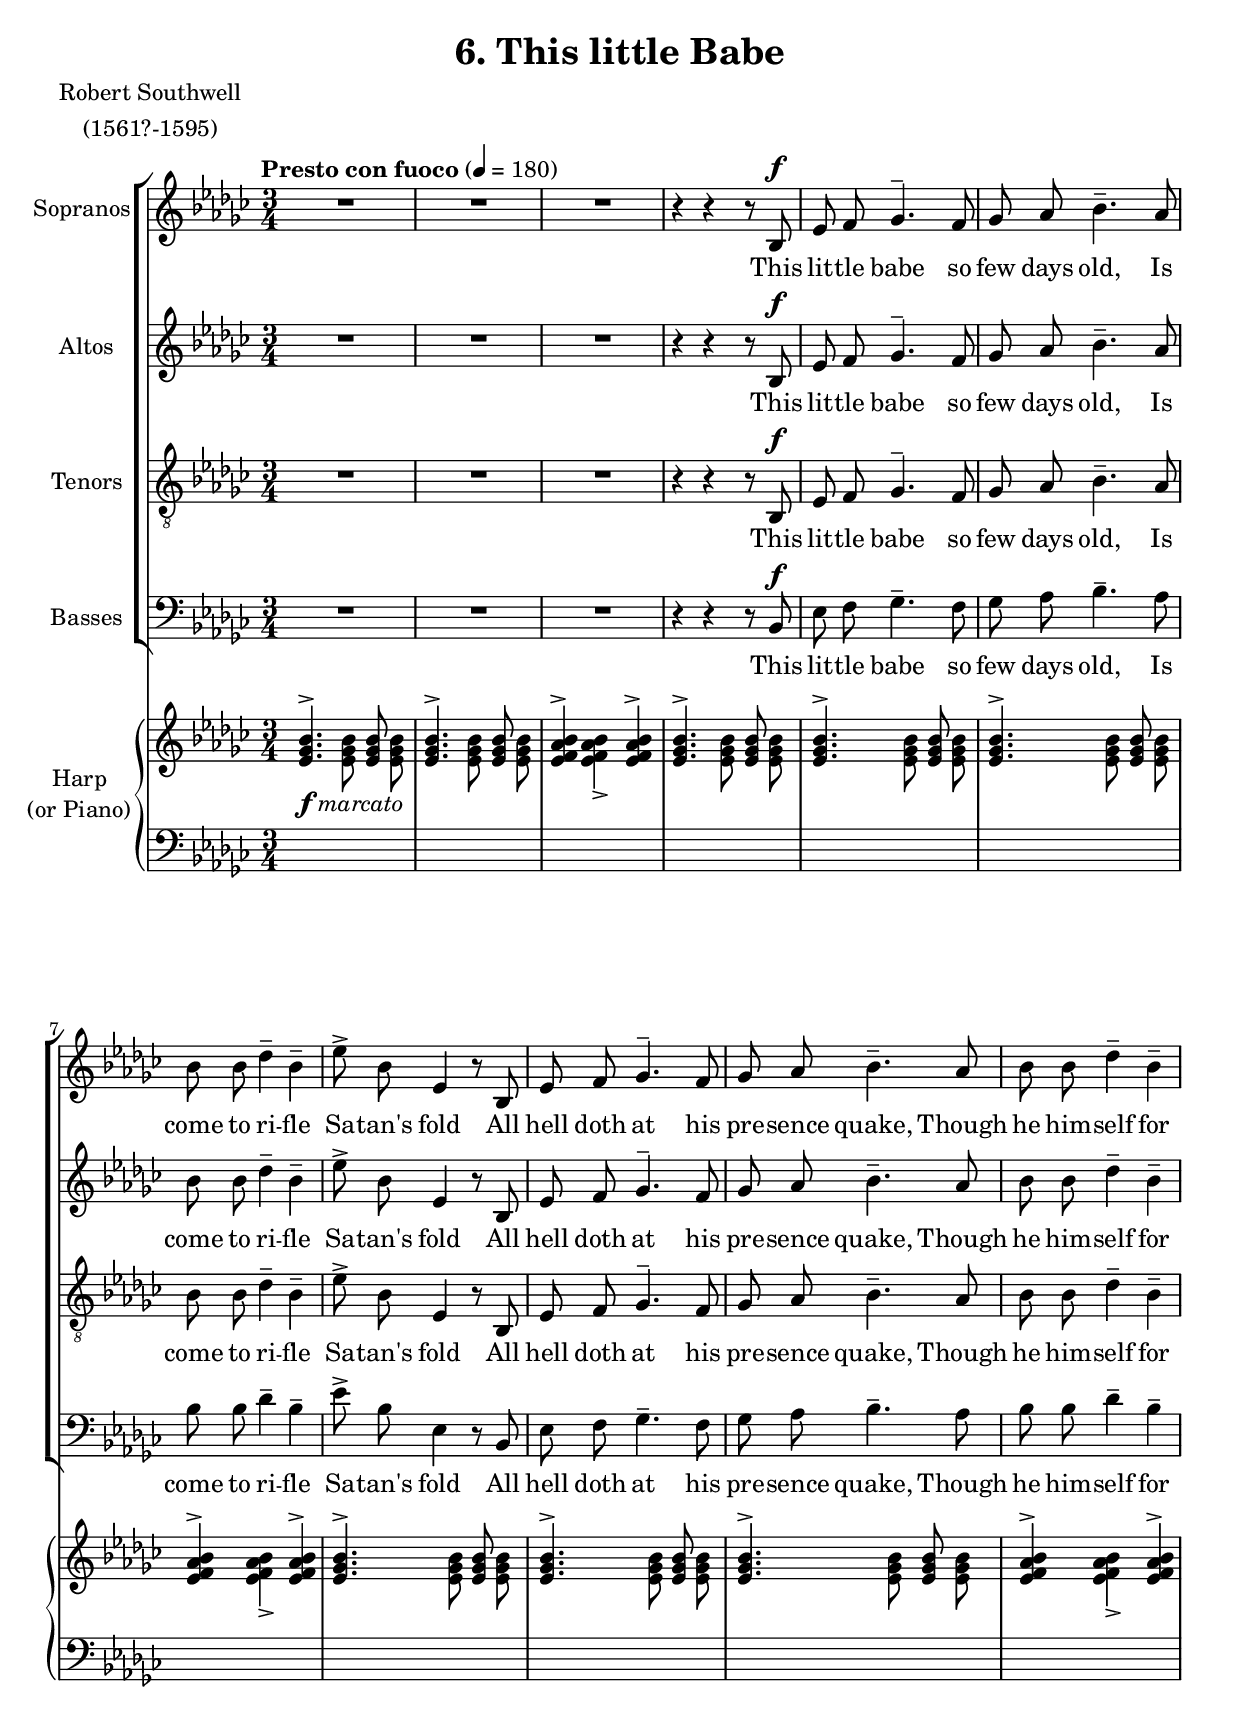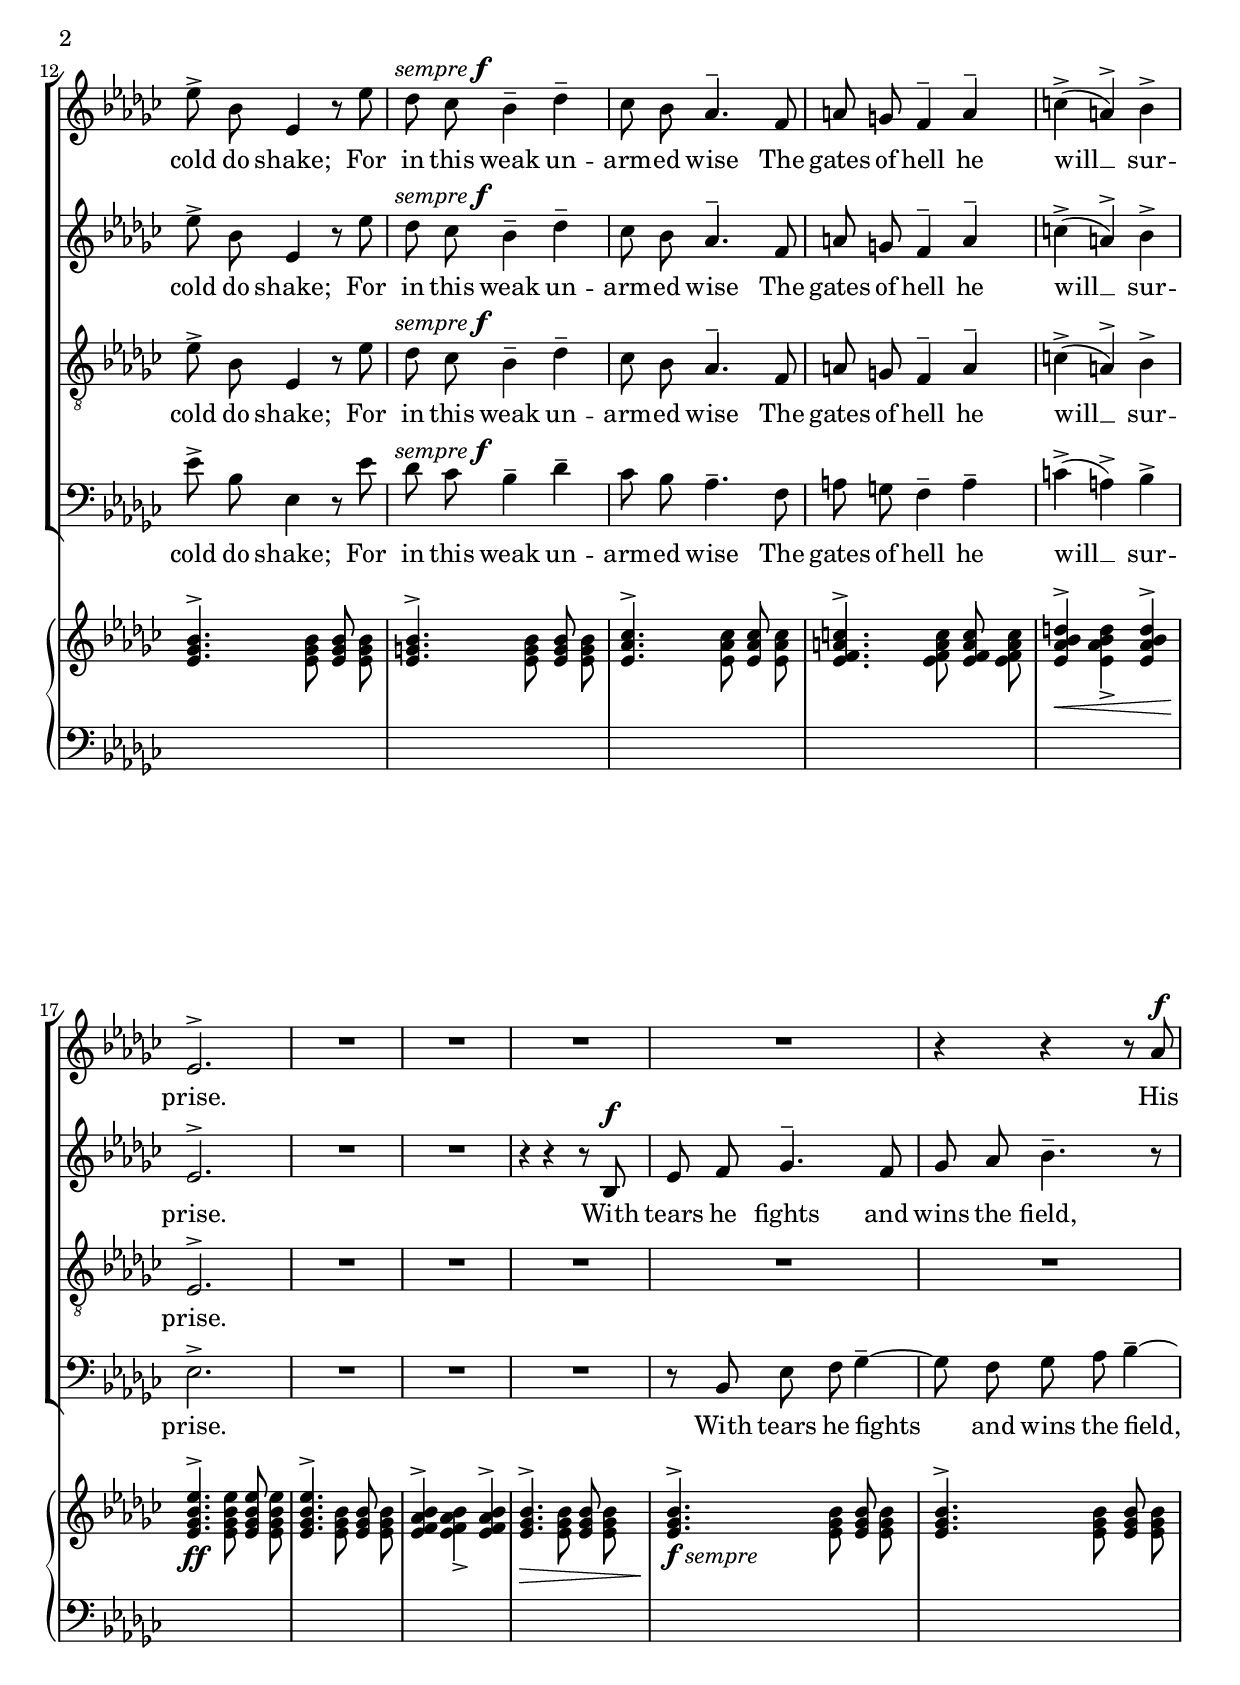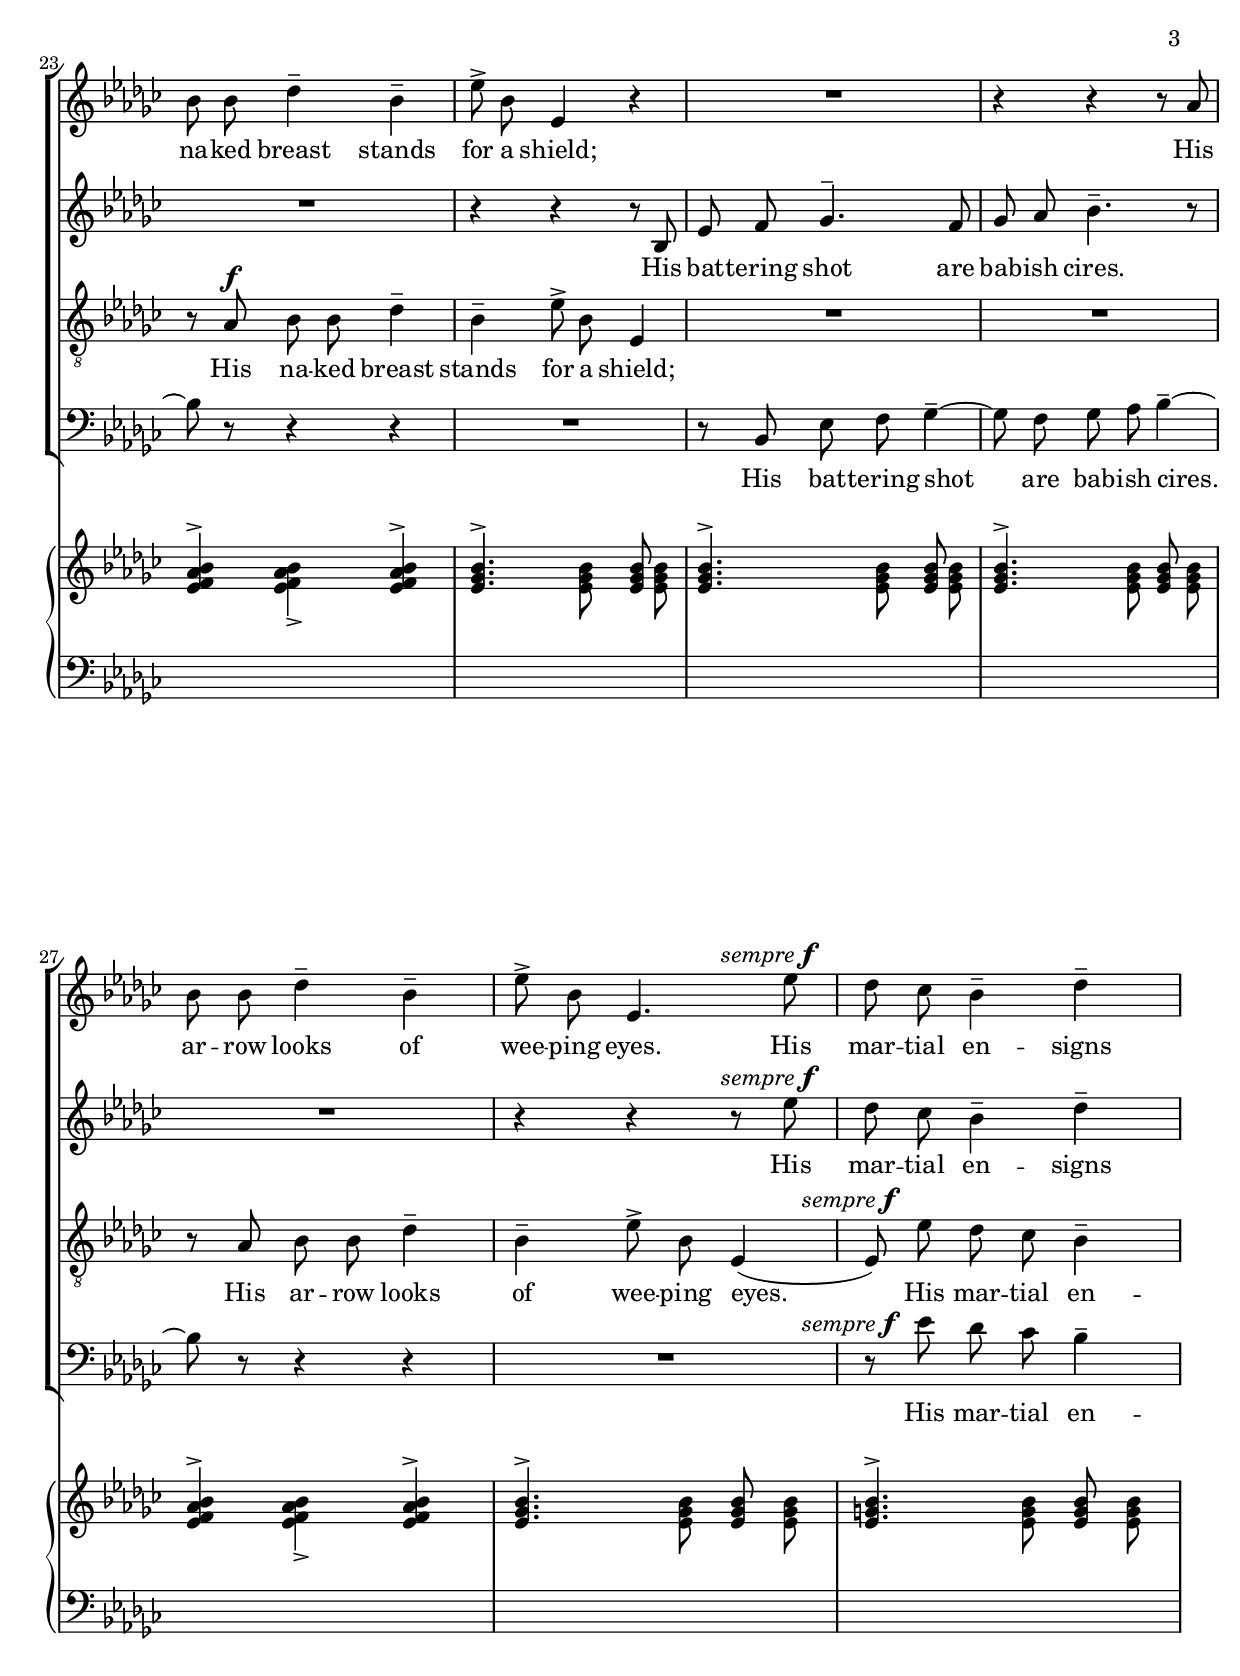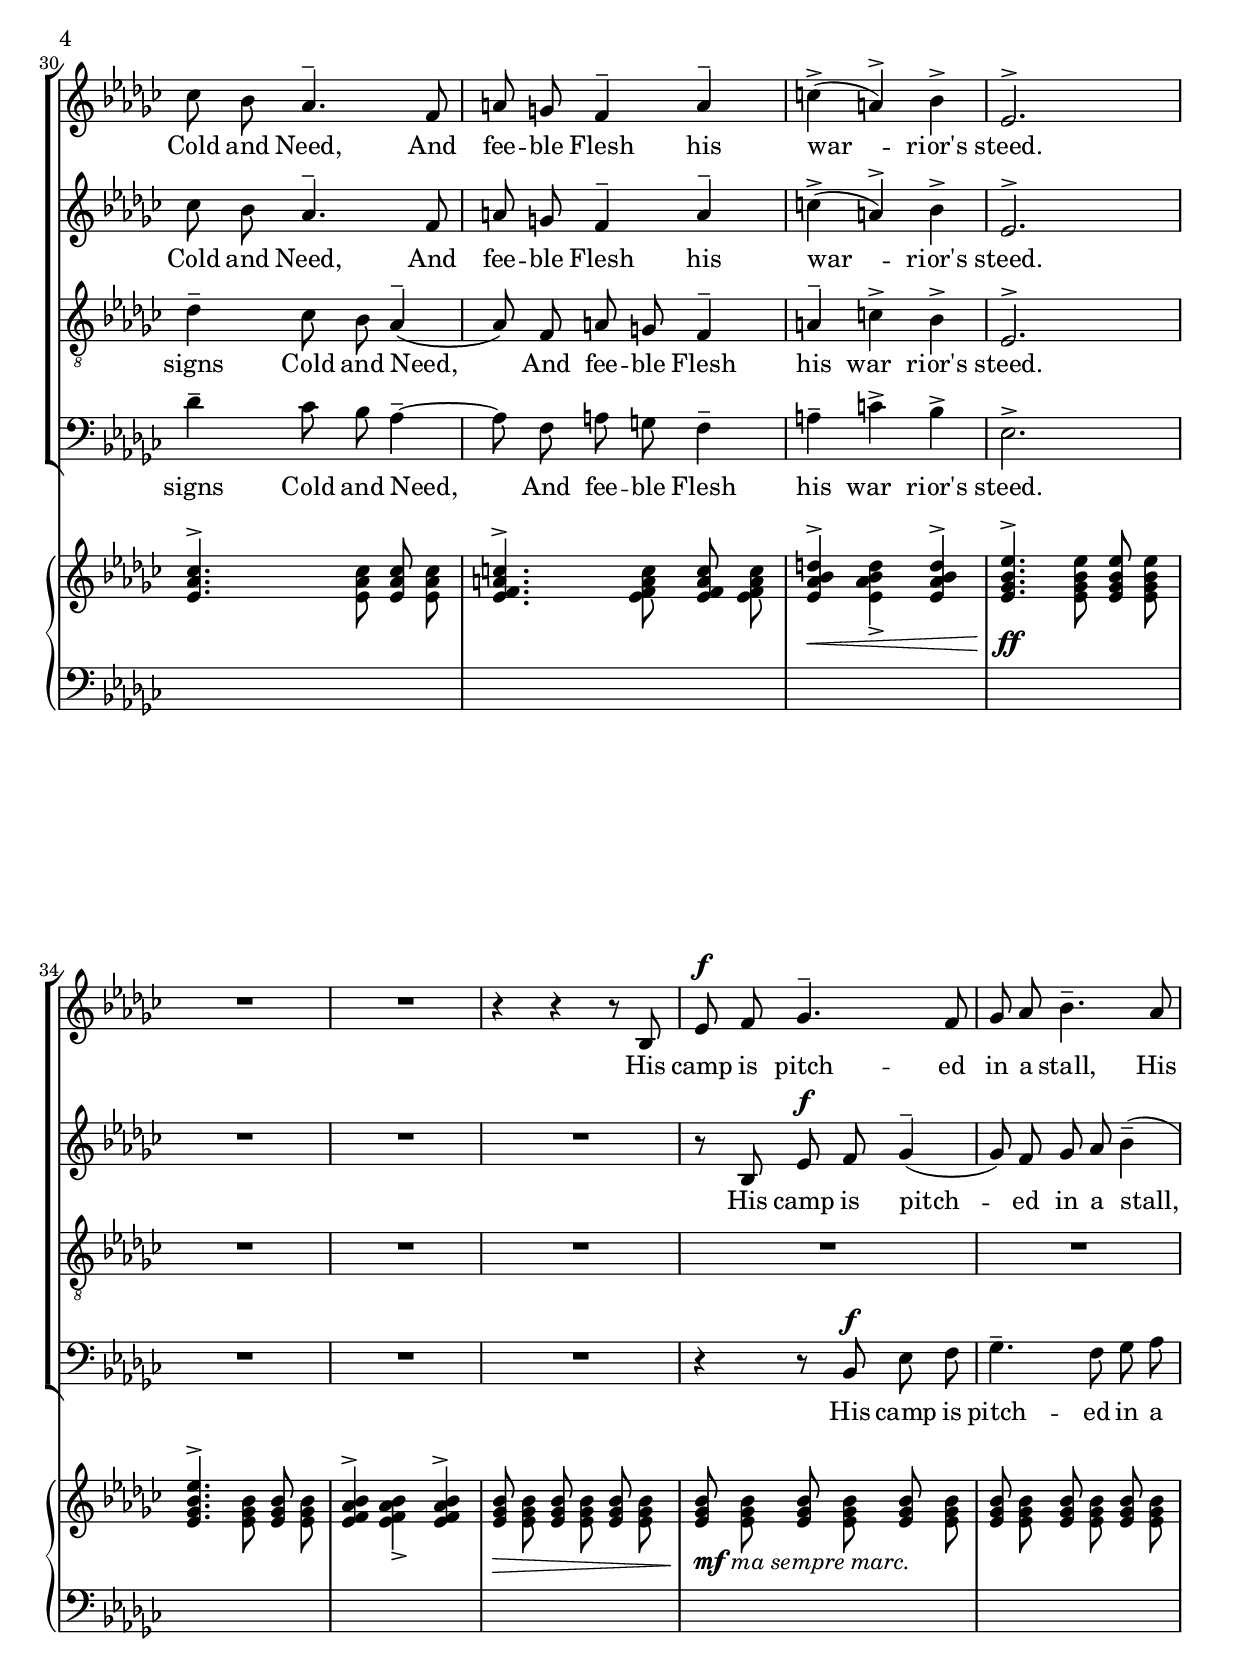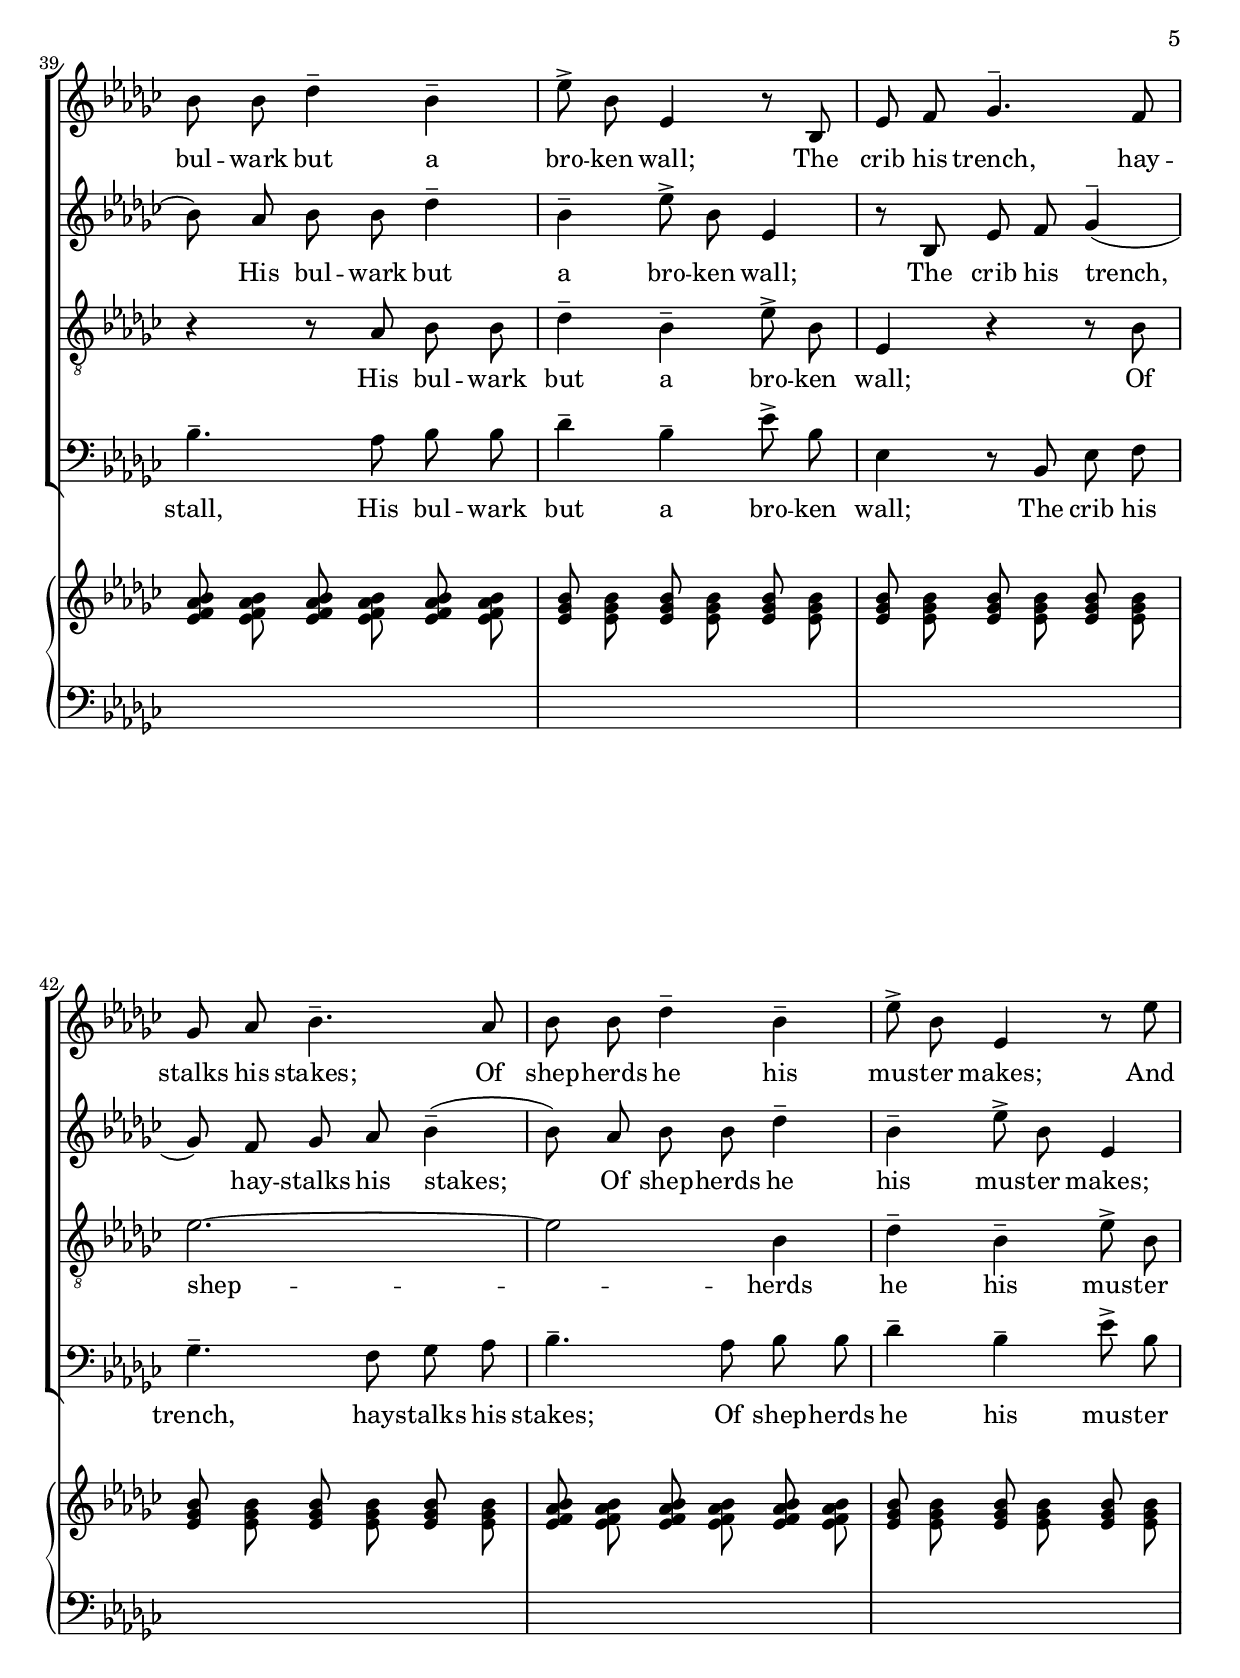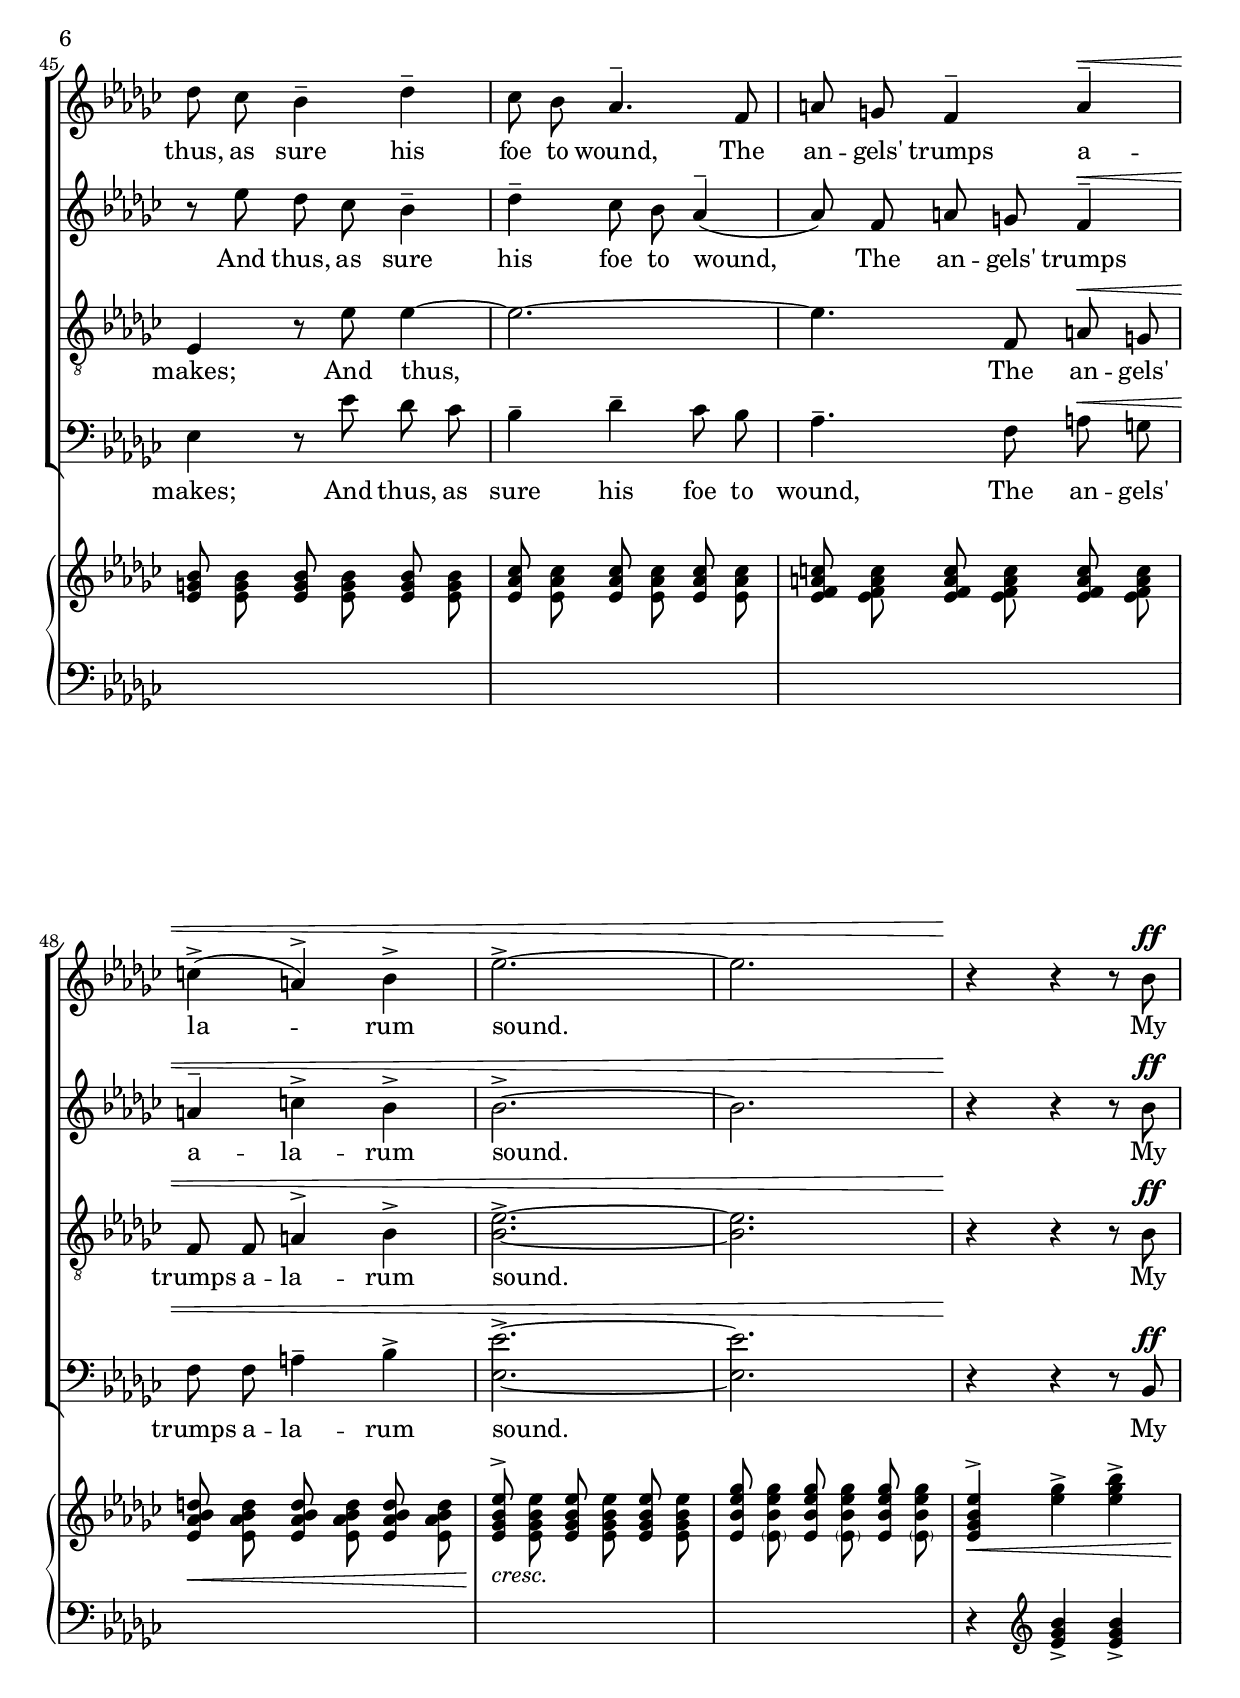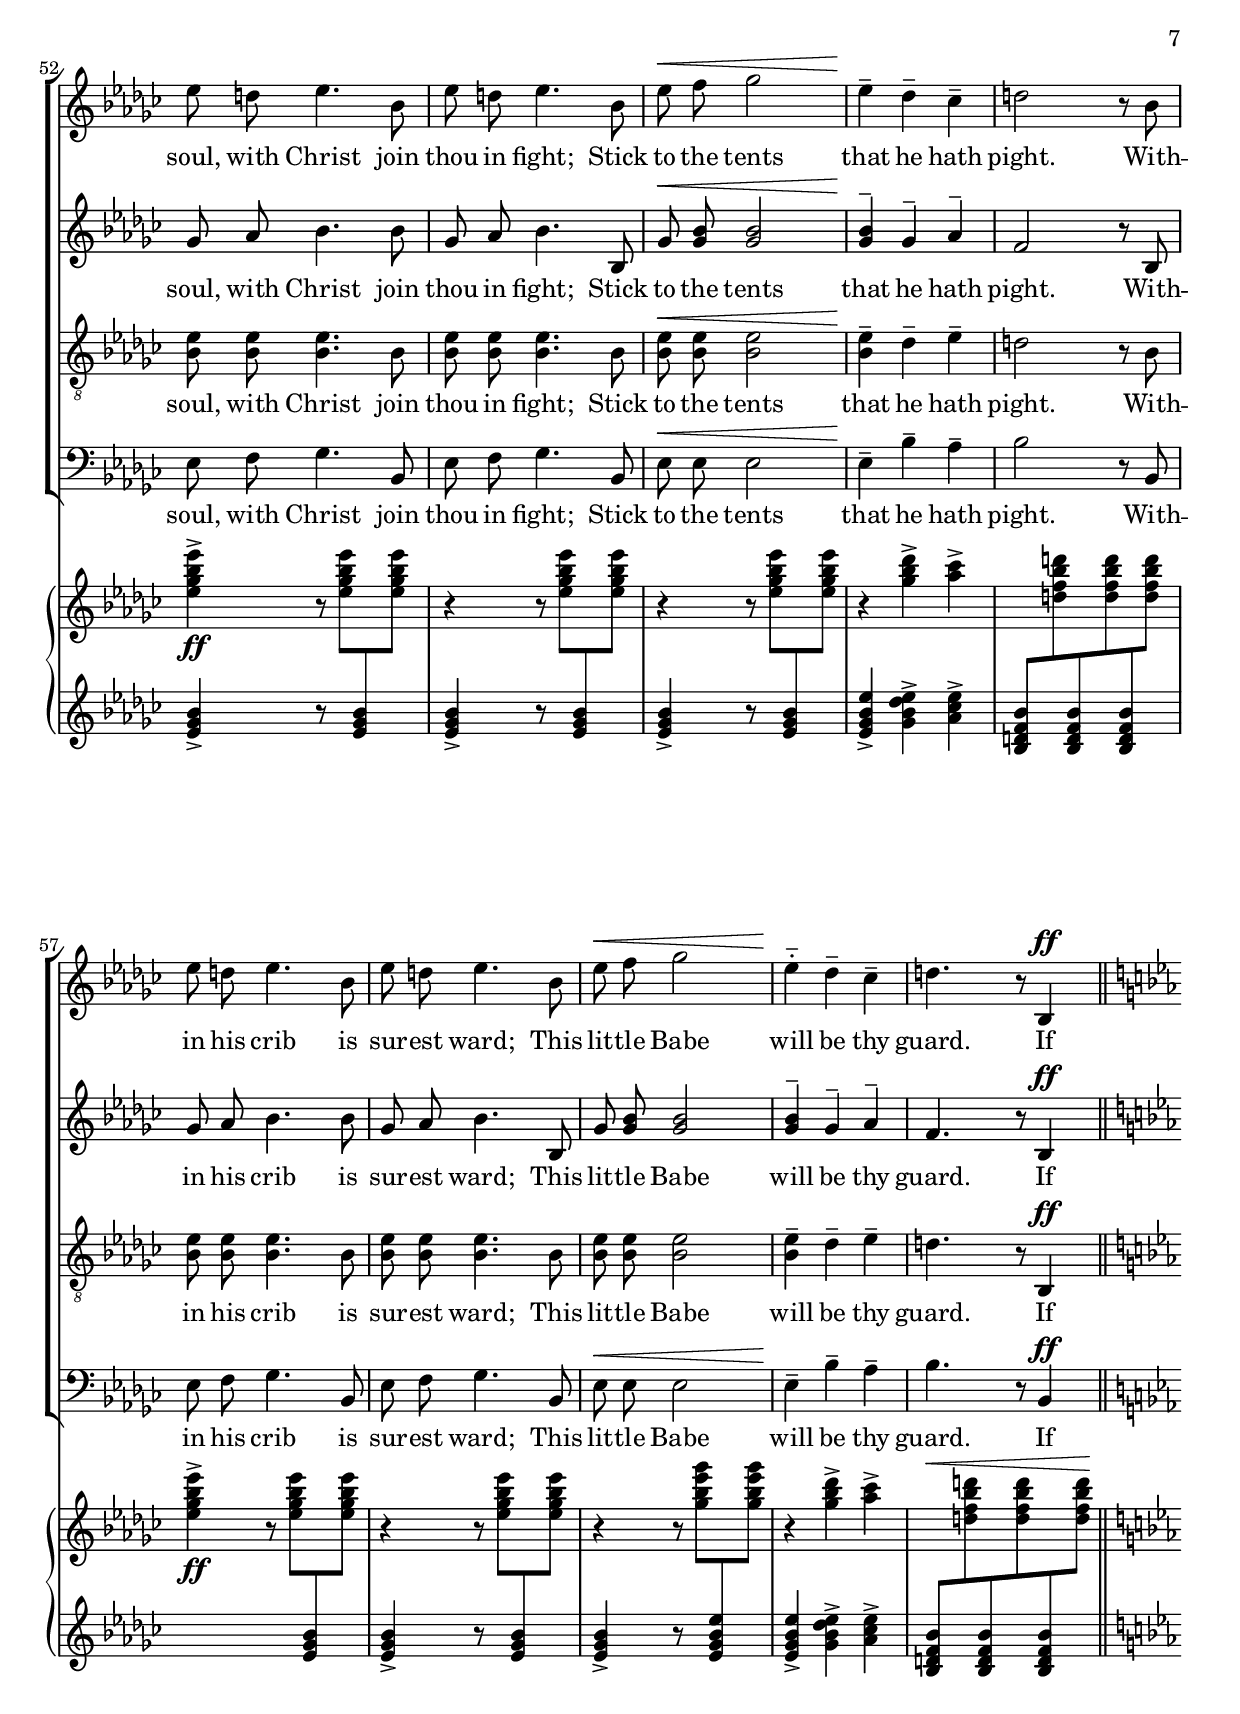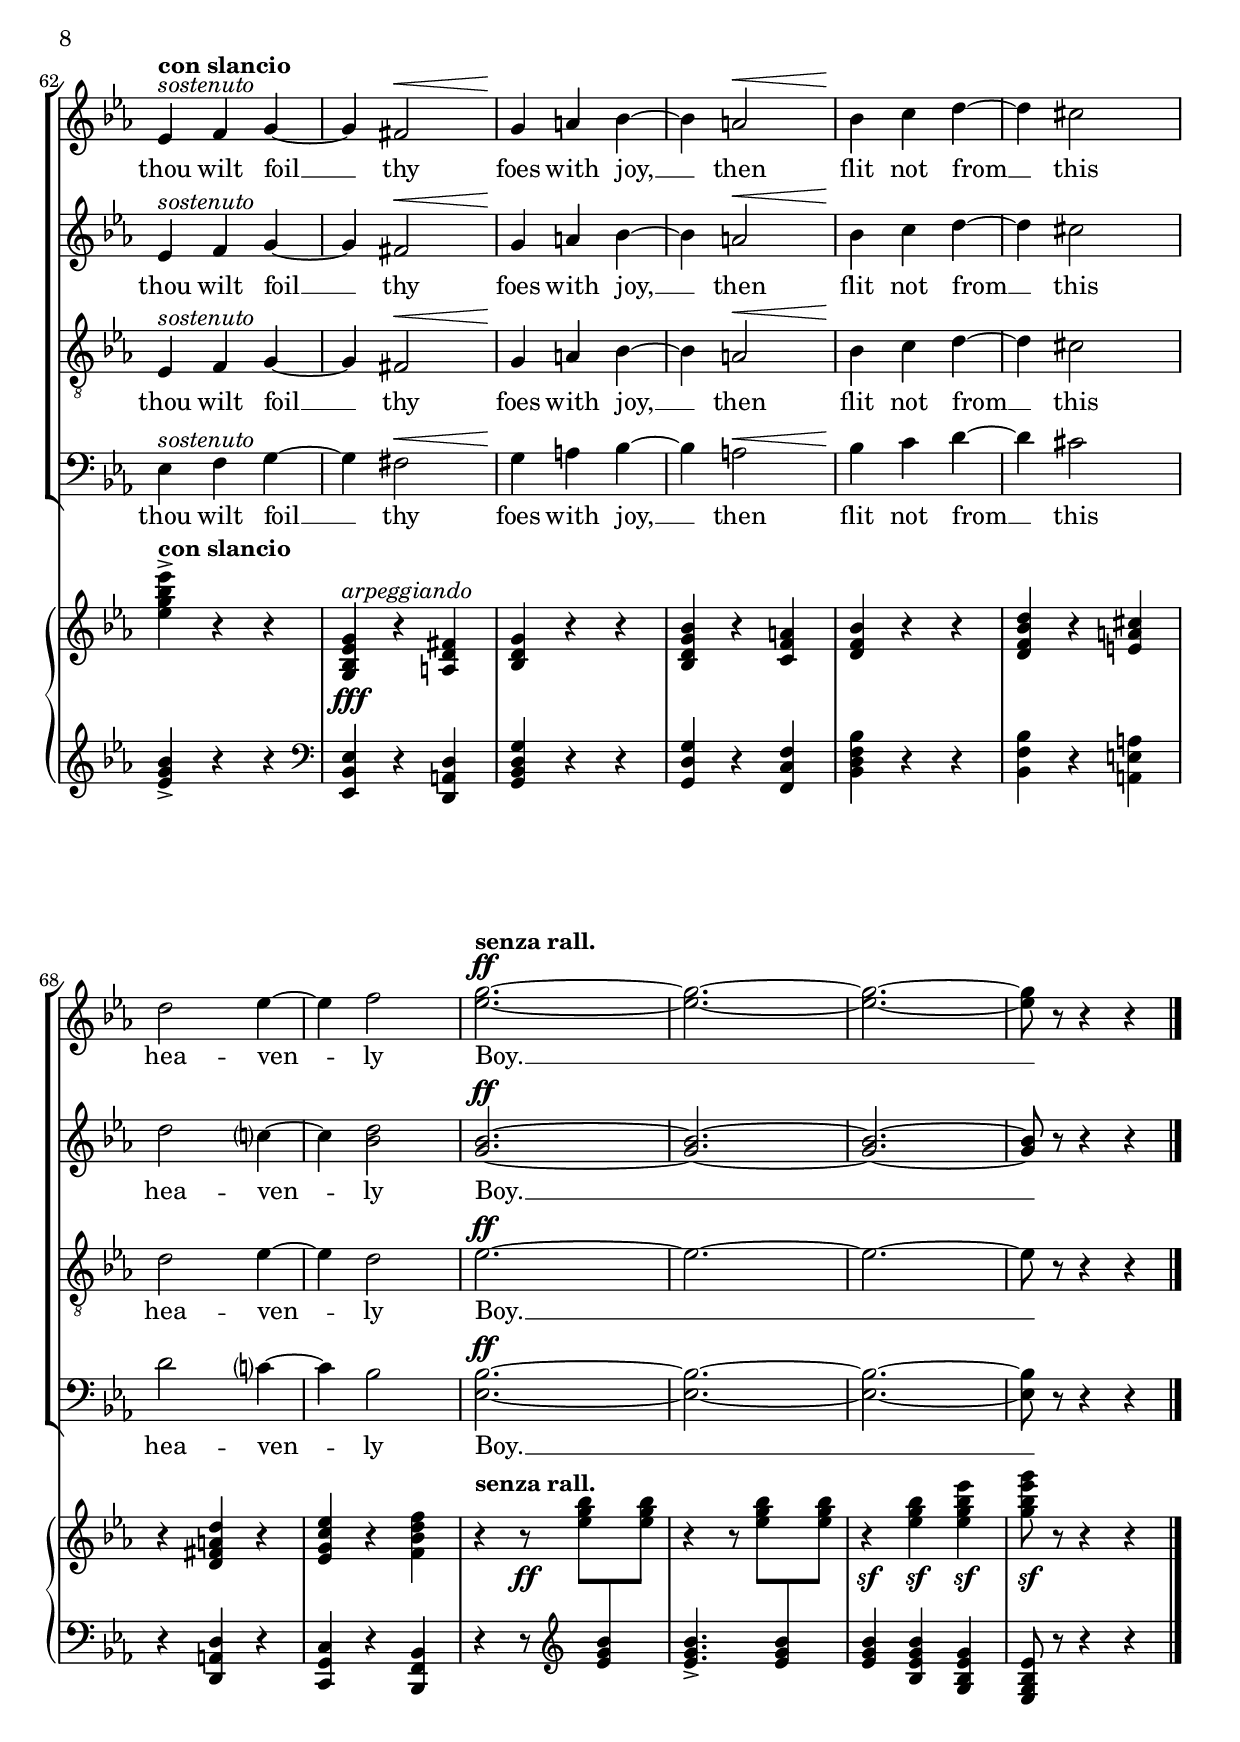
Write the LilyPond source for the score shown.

\version "2.18.2"

#(set-default-paper-size "a4")
%#(set-global-staff-size 12)

global = {
  \key ees \minor
  \autoBeamOff
  \time 3/4
  \tempo "Presto con fuoco" 4 = 180
}

breaks = {
  s1*3/4*5\break
  s1*3/4*4\pageBreak
  s1*3/4*4\break
  s1*3/4*5\pageBreak
  s1*3/4*4\break
  s1*3/4*4\pageBreak
  s1*3/4*4\break
  s1*3/4*5\pageBreak
  s1*3/4*4\break
  s1*3/4*4\pageBreak
  s1*3/4*4\break
  s1*3/4*5\pageBreak
  s1*3/4*4\break
  s1*3/4*5\pageBreak
  s1*3/4*5\break
}

sempp = \markup { \halign #-0.7 \italic "sempre" \dynamic "pp" }
semp = \markup { \halign #-0.7 \italic "sempre" \dynamic "p" }
semmp = \markup { \halign #-0.7 \italic "sempre" \dynamic "mp" }
semmf = \markup { \halign #-0.7 \italic "sempre" \dynamic "mf" }
semf = \markup { \halign #-0.7 \italic "sempre" \dynamic "f" }
fsem = \markup { \halign #-0.7 \dynamic "f" \italic "sempre" }
semff = \markup { \halign #-0.7 \italic "sempre" \dynamic "ff" }
semfff = \markup { \halign #-0.7 \italic "sempre" \dynamic "fff" }


pianoUp = \relative c' {
  % 1-9
  <ees ges bes>4.^>_\markup{ \dynamic {f} \italic {marcato} }\stemDown <ees ges bes>8\stemUp <ees ges bes>8\stemDown <ees ges bes>8\stemUp
  <ees ges bes>4.^>\stemDown <ees ges bes>8\stemUp <ees ges bes>8\stemDown <ees ges bes>8\stemUp
  <ees f aes bes>4^>\stemDown <ees f aes bes>_>\stemUp <ees f aes bes>4^>
  <ees ges bes>4.^>\stemDown <ees ges bes>8\stemUp <ees ges bes>8\stemDown <ees ges bes>8\stemUp

  <ees ges bes>4.^>\stemDown <ees ges bes>8\stemUp <ees ges bes>8\stemDown <ees ges bes>8\stemUp
  <ees ges bes>4.^>\stemDown <ees ges bes>8\stemUp <ees ges bes>8\stemDown <ees ges bes>8\stemUp
  <ees f aes bes>4^>\stemDown <ees f aes bes>_>\stemUp <ees f aes bes>4^>
  <ees ges bes>4.^>\stemDown <ees ges bes>8\stemUp <ees ges bes>8\stemDown <ees ges bes>8\stemUp

  % 10 - 19
  <ees ges bes>4.^>\stemDown <ees ges bes>8\stemUp <ees ges bes>8\stemDown <ees ges bes>8\stemUp
  <ees ges bes>4.^>\stemDown <ees ges bes>8\stemUp <ees ges bes>8\stemDown <ees ges bes>8\stemUp
  <ees f aes bes>4^>\stemDown <ees f aes bes>_>\stemUp <ees f aes bes>4^>
  <ees ges bes>4.^>\stemDown <ees ges bes>8\stemUp <ees ges bes>8\stemDown <ees ges bes>8\stemUp

  <ees g bes>4.^>\stemDown <ees g bes>8\stemUp <ees g bes>8\stemDown <ees g bes>8\stemUp
  <ees aes ces>4.^>\stemDown <ees aes ces>8\stemUp <ees aes ces>8\stemDown <ees aes ces>8\stemUp
  <ees f a c>4.^>\stemDown <ees f a c>8\stemUp <ees f a c>8\stemDown <ees f a c>8\stemUp
  <ees aes bes d>4^>_\<\stemDown <ees aes bes d>_>\stemUp <ees aes bes d>^>

  <ees ges bes ees>4.^>_\ff\stemDown <ees ges bes ees>8\stemUp <ees ges bes ees>8\stemDown <ees ges bes ees>8\stemUp
  <ees ges bes ees>4.^>\stemDown <ees ges bes>8\stemUp <ees ges bes>8\stemDown <ees ges bes>8\stemUp
  <ees f aes bes>4^>\stemDown <ees f aes bes>_>\stemUp <ees f aes bes>4^>
  <ees ges bes>4.^>_\>\stemDown <ees ges bes>8\stemUp <ees ges bes>8\stemDown <ees ges bes>8\stemUp

  <ees ges bes>4.^>\!_\fsem\stemDown <ees ges bes>8\stemUp <ees ges bes>8\stemDown <ees ges bes>8\stemUp
  <ees ges bes>4.^>\stemDown <ees ges bes>8\stemUp <ees ges bes>8\stemDown <ees ges bes>8\stemUp
  <ees f aes bes>4^>\stemDown <ees f aes bes>_>\stemUp <ees f aes bes>4^>
  <ees ges bes>4.^>\stemDown <ees ges bes>8\stemUp <ees ges bes>8\stemDown <ees ges bes>8\stemUp

  <ees ges bes>4.^>\stemDown <ees ges bes>8\stemUp <ees ges bes>8\stemDown <ees ges bes>8\stemUp
  <ees ges bes>4.^>\stemDown <ees ges bes>8\stemUp <ees ges bes>8\stemDown <ees ges bes>8\stemUp
  <ees f aes bes>4^>\stemDown <ees f aes bes>_>\stemUp <ees f aes bes>4^>
  <ees ges bes>4.^>\stemDown <ees ges bes>8\stemUp <ees ges bes>8\stemDown <ees ges bes>8\stemUp

  <ees g bes>4.^>\stemDown <ees g bes>8\stemUp <ees g bes>8\stemDown <ees g bes>8\stemUp
  <ees aes ces>4.^>\stemDown <ees aes ces>8\stemUp <ees aes ces>8\stemDown <ees aes ces>8\stemUp
  <ees f a c>4.^>\stemDown <ees f a c>8\stemUp <ees f a c>8\stemDown <ees f a c>8\stemUp
  <ees aes bes d>4^>_\<\stemDown <ees aes bes d>_>\stemUp <ees aes bes d>^>

  <ees ges bes ees>4.^>_\ff\stemDown <ees ges bes ees>8\stemUp <ees ges bes ees>8\stemDown <ees ges bes ees>8\stemUp
  <ees ges bes ees>4.^>\stemDown <ees ges bes>8\stemUp <ees ges bes>8\stemDown <ees ges bes>8\stemUp
  <ees f aes bes>4^>\stemDown <ees f aes bes>_>\stemUp <ees f aes bes>4^>
  <ees ges bes>8_\>\stemDown <ees ges bes>\stemUp <ees ges bes>\stemDown <ees ges bes>\stemUp <ees ges bes>\stemDown <ees ges bes>\stemUp

  <ees ges bes>8\!_\markup { \dynamic "mf" \italic "ma sempre marc." }\stemDown <ees ges bes>\stemUp <ees ges bes>\stemDown <ees ges bes>\stemUp <ees ges bes>\stemDown <ees ges bes>\stemUp
  <ees ges bes>8\stemDown <ees ges bes>\stemUp <ees ges bes>\stemDown <ees ges bes>\stemUp <ees ges bes>\stemDown <ees ges bes>\stemUp
  <ees f aes bes>8\stemDown <ees f aes bes>\stemUp <ees f aes bes>\stemDown <ees f aes bes>\stemUp <ees f aes bes>\stemDown <ees f aes bes>\stemUp
  <ees ges bes>8\stemDown <ees ges bes>\stemUp <ees ges bes>\stemDown <ees ges bes>\stemUp <ees ges bes>\stemDown <ees ges bes>\stemUp

  <ees ges bes>8\stemDown <ees ges bes>\stemUp <ees ges bes>\stemDown <ees ges bes>\stemUp <ees ges bes>\stemDown <ees ges bes>\stemUp
  <ees ges bes>8\stemDown <ees ges bes>\stemUp <ees ges bes>\stemDown <ees ges bes>\stemUp <ees ges bes>\stemDown <ees ges bes>\stemUp
  <ees f aes bes>8\stemDown <ees f aes bes>\stemUp <ees f aes bes>\stemDown <ees f aes bes>\stemUp <ees f aes bes>\stemDown <ees f aes bes>\stemUp
  <ees ges bes>8\stemDown <ees ges bes>\stemUp <ees ges bes>\stemDown <ees ges bes>\stemUp <ees ges bes>\stemDown <ees ges bes>\stemUp

  <ees g bes>8\stemDown <ees g bes>\stemUp <ees g bes>\stemDown <ees g bes>\stemUp <ees g bes>\stemDown <ees g bes>\stemUp
  <ees aes ces>8\stemDown <ees aes ces>\stemUp <ees aes ces>\stemDown <ees aes ces>\stemUp <ees aes ces>\stemDown <ees aes ces>\stemUp
  <ees f a c>8\stemDown <ees f a c>\stemUp <ees f a c>\stemDown <ees f a c>\stemUp <ees f a c>\stemDown <ees f a c>\stemUp
  <ees aes bes d>8_\<\stemDown <ees aes bes d>\stemUp <ees aes bes d>\stemDown <ees aes bes d>\stemUp <ees aes bes d>\stemDown <ees aes bes d>\stemUp

  <ees ges bes ees>8^>\!_\markup {\italic "cresc."}\stemDown <ees ges bes ees>\stemUp <ees ges bes ees>\stemDown <ees ges bes ees>\stemUp <ees ges bes ees>\stemDown <ees ges bes ees>\stemUp
  <ees bes' ees ges>8\stemDown <\parenthesize ees bes' ees ges>\stemUp <ees bes' ees ges>\stemDown <\parenthesize ees bes' ees ges>\stemUp <ees bes' ees ges>\stemDown <\parenthesize ees bes' ees ges>\stemNeutral
  <ees ges bes ees>4^>_\< <ees' ges>^> <ees ges bes>^>
  <ees ges bes ees>4^>_\ff r8 <ees ges bes ees>[ \change Staff = "down" <ees, ges bes> \change Staff = "up" <ees' ges bes ees>]
  r4 r8 <ees ges bes ees>[ \change Staff = "down" <ees, ges bes> \change Staff = "up" <ees' ges bes ees>]
  r4 r8 <ees ges bes ees>[ \change Staff = "down" <ees, ges bes> \change Staff = "up" <ees' ges bes ees>]
  r4 <ges bes des>^> <aes ces>^>
  \change Staff="down" <bes,, d f bes>8[ \change Staff="up" <d' f bes d>
  \change Staff="down" <bes, d f bes> \change Staff="up" <d' f bes d>
  \change Staff="down" <bes, d f bes> \change Staff="up" <d' f bes d>]
  <ees ges bes ees>4^>_\ff r8 <ees ges bes ees>[ \change Staff = "down" <ees, ges bes> \change Staff = "up" <ees' ges bes ees>]
  r4 r8 <ees ges bes ees>[ \change Staff = "down" <ees, ges bes> \change Staff = "up" <ees' ges bes ees>]
  r4 r8 <ges bes ees ges>[ \change Staff = "down" <ees, ges bes ees> \change Staff = "up" <ges' bes ees ges>]
  r4 <ges bes des>^> <aes ces>^>
  \change Staff="down" <bes,, d f bes>8[^\< \change Staff="up" <d' f bes d>
  \change Staff="down" <bes, d f bes> \change Staff="up" <d' f bes d>
  \change Staff="down" <bes, d f bes> \change Staff="up" <d' f bes d>]\!
  \bar "||" \key ees \major

  <ees g bes ees>4^>^\markup { \bold { con slancio } } r r
  <g,, bes ees g>^\markup{ \italic "arpeggiando" }_\fff r <a d fis>
  <bes d g> r r
  <bes d g bes> r <c f a>
  <d f bes> r r
  <d f bes d> r <e a cis>
  r <d fis a d> r
  <ees g c ees> r <f bes d f>
  r4^\markup { \bold { senza rall. } } r8_\ff 
  <ees' g bes>[ \change Staff = "down" <ees, g bes> \change Staff = "up" <ees' g bes>]
  r4 r8 <ees g bes>[ \change Staff = "down" <ees, g bes> \change Staff = "up" <ees' g bes>]
  r4_\sf <ees g bes>_\sf <ees g bes ees>_\sf
  <g bes ees g>8_\sf r r4 r
  \bar "|."
}

pianoDown = \relative c' {
  s1*3/4*50
  r4 \clef treble <ees ges bes>_> <ees ges bes>_>
  <ees ges bes>4_> r8 s4.
  <ees ges bes>4_> r8 s4.
  <ees ges bes>4_> r8 s4.
  <ees ges bes ees>4_> <ges bes des ees>^> <aes ces ees>^>
  s1*3/4*2
  <ees ges bes>4_> r8 s4.
  <ees ges bes>4_> r8 s4.
  <ees ges bes ees>4_> <ges bes des ees>^> <aes ces ees>^>
  s1*3/4
  \bar "||" \key ees \major
  <ees g bes>4_> r4 r
  \clef bass
  <ees,, bes' ees> r <d a' d>
  <g bes d g> r r
  <g d' g> r <f c' f>
  <bes d f bes> r r
  <bes f' bes> r <a e' a>
  r <d, a' d> r
  <c g' c> r <bes f' bes>
  r4 r8 \clef treble s4.
  <ees'' g bes>4._> s4.
  <ees g bes>4 <bes ees g bes> <g bes ees g>
  <ees g bes ees>8 r r4 r
  \bar "|."

}

sopMusic = \relative c' {
  R1*3/4*3
  r4 r r8 bes^\f |
  ees f ges4.^- f8 |
  ges aes bes4.^- aes8 |
  bes bes des4^- bes^- |
  ees8^> bes ees,4 r8 bes |
  ees f ges4.^- f8 |
  ges aes bes4.^- aes8 |
  bes bes des4^- bes^- |
  ees8^> bes ees,4 r8 ees' |
  des^\semf ces bes4^- des^- |
  ces8 bes aes4.^- f8 |
  a g f4^- a^- |
  c^>( a^>) bes^> |
  ees,2.^> |
  R1*3/4 |
  R1*3/4*3 |
  r4 r4 r8 aes8^\f |
  bes bes des4^- bes^- | \noBreak
  ees8^> bes ees,4 r | \noBreak
  R1*3/4 | \noBreak
  r4 r4 r8 aes8 |
  bes bes des4^- bes^- |
  ees8^> bes ees,4. ees'8^\markup { \halign #0.7 \italic "sempre" \dynamic "f" } |
  des ces bes4^- des^- |
  ces8 bes aes4.^- f8 |
  a g f4^- a^- |
  c^>( a^>) bes^> |
  ees,2.^> |
  R1*3/4*2 |
  r4 r r8 bes |
  ees^\f f ges4.^- f8 |
  ges aes bes4.^- aes8 |
  bes bes des4^- bes^- |
  ees8^> bes ees,4 r8 bes |
  ees f ges4.^- f8 |
  ges aes bes4.^- aes8 |
  bes bes des4^- bes^- |
  ees8^> bes ees,4 r8 ees' |
  des ces bes4^- des^- |
  ces8 bes aes4.^- f8 |
  a g f4^- a^-^\< |
  c^>( a^>) bes^> |
  ees2.^>~ |
  ees |
  r4\! r r8 bes^\ff |
  ees d ees4. bes8 |
  ees d ees4. bes8 |
  ees^\< f ges2 |
  ees4^-\! des^- ces^- |
  d2 r8 bes8 |
  ees d ees4. bes8 |
  ees d ees4. bes8 |
  ees^\< f ges2 |
  ees4-_\! des^- ces^- |
  d4. r8 bes,4^\ff |
  \bar "||" \key ees \major
  \tempo "con slancio"
  ees^\markup {\italic "sostenuto"} f g~ |
  g fis2^\< |
  g4\! a bes~ |
  bes a2^\< |
  bes4\! c d~ |
  d cis2 |
  d ees4~ |
  ees f2 |
  <ees g>2.~^\ff^\markup { \bold { senza rall. } } |
  <ees g>2.~ |
  <ees g>2.~ |
  <ees g>8 r r4 r |
  \bar "|." 
}
sopWords = \lyricmode {
  This lit -- tle babe so few days old, Is come to ri -- fle Sa -- tan's fold
  All hell doth at his pre -- sence quake, Though he him -- self for cold do shake;
  For in this weak un -- arm -- ed wise The gates of hell he will __ sur -- prise.

  His na -- ked breast stands for a shield;
  His ar -- row looks of wee -- ping eyes.
  His mar -- tial en -- signs Cold and Need,
  And fee -- ble Flesh his war__ -- rior's steed.

  His camp is pitch -- ed in a stall,
  His bul -- wark but a bro -- ken wall;
  The crib his trench, hay -- stalks his stakes;
  Of shep -- herds he his mus -- ter makes;
  And thus, as sure his foe to wound,
  The an -- gels' trumps a -- la__ -- rum sound.

  My soul, with Christ join thou in fight;
  Stick to the tents that he hath pight.
  With -- in his crib is sur -- est ward;
  This lit -- tle Babe will be thy guard.

  If thou wilt foil __ thy foes with joy, __
  then flit not from __ this hea -- ven -- ly Boy. __


}



altoMusic = \relative c' {
  R1*3/4*3 |
  r4 r r8 bes^\f |
  ees f ges4.^- f8 |
  ges aes bes4.^- aes8 |
  bes bes des4^- bes^- |
  ees8^> bes ees,4 r8 bes |
  ees f ges4.^- f8 |
  ges aes bes4.^- aes8 |
  bes bes des4^- bes^- |
  ees8^> bes ees,4 r8 ees' |
  des^\semf ces bes4^- des^- |
  ces8 bes aes4.^- f8 |
  a g f4^- a^- |
  c^>( a^>) bes^> |
  ees,2.^> |
  R1*3/4*2 |

  r4 r r8 bes^\f |
  ees f ges4.^- f8 |
  ges aes bes4.^- r8 |
  R1*3/4 |
  r4 r r8 bes, |
  ees f ges4.^- f8 |
  ges aes bes4.^- r8 |
  R1*3/4 |
  r4 r r8 ees8^\markup { \halign #0.7 \italic "sempre" \dynamic "f" } |
  des ces bes4^- des^- |
  ces8 bes aes4.^- f8 |
  a g f4^- a^- |
  c^>( a^>) bes^> |
  ees,2.^> |
  R1*3/4*3 |

  r8 bes ees^\f f ges4^-( |
  ges8) f8 ges aes bes4^-( |
  bes8) aes8 bes bes des4^- |
  bes^- ees8^> bes ees,4 |
  r8 bes ees f ges4^-( |
  ges8) f8 ges aes bes4^-( |
  bes8) aes8 bes bes des4^- |
  bes^- ees8^> bes ees,4 |
  r8 ees' des ces bes4^- |
  des^- ces8 bes aes4^-( |
  aes8) f8 a g f4^-^\< |
  a^- c^> bes^> |
  bes2.^>~ |
  bes |

  r4\! r r8 bes^\ff |
  ges aes bes4. bes8 |
  ges aes bes4. bes,8 |
  ges'^\< <ges bes> <ges bes>2 |
  <ges bes>4^-\! ges^- aes^- |
  f2 r8 bes,8 |
  ges' aes bes4. bes8 |
  ges aes bes4. bes,8 |
  ges' <ges bes> <ges bes>2 |
  <ges bes>4^- ges^- aes^- |
  f4. r8 bes,4^\ff |
  \bar "||" \key ees \major |
  ees^\markup {\italic "sostenuto"} f g~ |
  g fis2^\< |
  g4\! a bes~ |
  bes a2^\< |
  bes4\! c d~ |
  d cis2 |
  d c4~ |
  c <bes d>2 |
  <g bes>2.~^\ff |
  <g bes>2.~ |
  <g bes>2.~ |
  <g bes>8 r r4 r |
  \bar "|."
}
altoWords =\lyricmode {
  This lit -- tle babe so few days old, Is come to ri -- fle Sa -- tan's fold
  All hell doth at his pre -- sence quake, Though he him -- self for cold do shake;
  For in this weak un -- arm -- ed wise The gates of hell he will __ sur -- prise.

  With tears he fights and wins the field,
  His bat -- tering shot are bab -- ish cires.
  His mar -- tial en -- signs Cold and Need,
  And fee -- ble Flesh his war__ -- rior's steed.

  His camp is pitch -- ed in a stall,
  His bul -- wark but a bro -- ken wall;
  The crib his trench, hay -- stalks his stakes;
  Of shep -- herds he his mus -- ter makes;
  And thus, as sure his foe to wound,
  The an -- gels' trumps a -- la__ -- rum sound.

  My soul, with Christ join thou in fight;
  Stick to the tents that he hath pight.
  With -- in his crib is sur -- est ward;
  This lit -- tle Babe will be thy guard.

  If thou wilt foil __ thy foes with joy, __
  then flit not from __ this hea -- ven -- ly Boy. __


}



tenorMusic = \relative c {
  R1*3/4*3 
  r4 r r8 bes^\f |
  ees f ges4.^- f8 |
  ges aes bes4.^- aes8 |
  bes bes des4^- bes^- |
  ees8^> bes ees,4 r8 bes |
  ees f ges4.^- f8 |
  ges aes bes4.^- aes8 |
  bes bes des4^- bes^- |
  ees8^> bes ees,4 r8 ees' |
  des^\semf ces bes4^- des^- |
  ces8 bes aes4.^- f8 |
  a g f4^- a^- |
  c^>( a^>) bes^> |
  ees,2.^> |
  R1*3/4*5 |
  r8 aes8^\f bes bes des4^- |
  bes^- ees8^> bes ees,4 |
  R1*3/4*2 |
  r8 aes8 bes bes des4^- |
  bes^- ees8^> bes ees,4( |
  ees8)^\markup { \halign #0.7 \italic "sempre" \dynamic "f" } ees' des ces bes4^- |
  des^- ces8 bes aes4(^- |
  aes8) f a g f4^- |
  a^- c^> bes^> |
  ees,2.^> |
  R1*3/4*5 |
  r4 r8 aes8 bes bes |
  des4^- bes^- ees8^> bes |
  ees,4 r r8 bes' |
  ees2.~ |
  ees2 bes4 |
  des4^- bes^- ees8^> bes |
  ees,4 r8 ees'8 ees4~ |
  ees2.~ |
  ees4. f,8 a^\< g |
  f f a4^> bes^> |
  <bes ees>2.^>~ |
  <bes ees>2. |

  r4\! r r8 bes^\ff |
  <bes ees> <bes ees> <bes ees>4. bes8 |
  <bes ees> <bes ees> <bes ees>4. bes8 |
  <bes ees>^\< <bes ees> <bes ees>2 |
  <bes ees>4^-\! des^- ees^- |
  d2 r8 bes |
  <bes ees> <bes ees> <bes ees>4. bes8 |
  <bes ees> <bes ees> <bes ees>4. bes8 |
  <bes ees> <bes ees> <bes ees>2 |
  <bes ees>4^- des^- ees^- |
  d4. r8 bes,4^\ff |
  \bar "||" \key ees \major |
  ees^\markup {\italic "sostenuto"} f g~ |
  g fis2^\< |
  g4\! a bes~ |
  bes a2^\< |
  bes4\! c d~ |
  d cis2 |
  d ees4~ |
  ees d2 |
  ees2.^\ff~ |
  ees2.~ |
  ees2.~ |
  ees8 r r4 r |
  \bar "|."
}
tenorWords = \lyricmode {
  This lit -- tle babe so few days old, Is come to ri -- fle Sa -- tan's fold
  All hell doth at his pre -- sence quake, Though he him -- self for cold do shake;
  For in this weak un -- arm -- ed wise The gates of hell he will __ sur -- prise.

  His na -- ked breast stands for a shield;
  His ar -- row looks of wee -- ping eyes.
  His mar -- tial en -- signs Cold and Need,
  And fee -- ble Flesh his war__ -- rior's steed.

  His bul -- wark but a bro -- ken wall;
  Of shep__ -- herds he his mus -- ter makes;
  And thus,
  The an -- gels' trumps a -- la__ -- rum sound.

  My soul, with Christ join thou in fight;
  Stick to the tents that he hath pight.
  With -- in his crib is sur -- est ward;
  This lit -- tle Babe will be thy guard.

  If thou wilt foil __ thy foes with joy, __
  then flit not from __ this hea -- ven -- ly Boy. __

}



bassMusic = \relative c {
  R1*3/4*3 
  r4 r r8 bes^\f |
  ees f ges4.^- f8 |
  ges aes bes4.^- aes8 |
  bes bes des4^- bes^- |
  ees8^> bes ees,4 r8 bes |
  ees f ges4.^- f8 |
  ges aes bes4.^- aes8 |
  bes bes des4^- bes^- |
  ees8^> bes ees,4 r8 ees' |
  des^\semf ces bes4^- des^- |
  ces8 bes aes4.^- f8 |
  a g f4^- a^- |
  c^>( a^>) bes^> |
  ees,2.^> |
  R1*3/4*3 |
  r8 bes ees f ges4^-~ |
  ges8 f8 ges aes bes4^-~ |
  bes8 r8 r4 r |
  R1*3/4 |
  r8 bes, ees f ges4^-~ |
  ges8 f8 ges aes bes4^-~ |
  bes8 r8 r4 r |
  R1*3/4 |
  r8^\markup { \halign #0.7 \italic "sempre" \dynamic "f" } ees des ces bes4^- |
  des^- ces8 bes aes4^-~ |
  aes8 f a g f4^- |
  a^- c^> bes^> |
  ees,2.^> |
  R1*3/4*3 |

  r4 r8 bes^\f ees f |
  ges4.^- f8 ges aes |
  bes4.^- aes8 bes bes |
  des4^- bes^- ees8^> bes |
  ees,4 r8 bes ees f |
  ges4.^- f8 ges aes |
  bes4.^- aes8 bes bes |
  des4^- bes^- ees8^> bes |
  ees,4 r8 ees' des ces |
  bes4^- des^- ces8 bes |
  aes4.^- f8 a^\< g |
  f8 f a4^- bes^> |
  <ees, ees'>2.^>~ |
  <ees ees'> |

  r4\! r r8 bes^\ff |
  ees f ges4. bes,8 |
  ees f ges4. bes,8 |
  ees^\< ees ees2 |
  ees4\!^- bes'^- aes^- |
  bes2 r8 bes, |
  ees f ges4. bes,8 |
  ees f ges4. bes,8 |
  ees^\< ees ees2 |
  ees4\!^- bes'^- aes^- |
  bes4. r8 bes,4^\ff |
  \bar "||" \key ees \major |
  ees^\markup {\italic "sostenuto"} f g~ |
  g fis2^\< |
  g4\! a bes~ |
  bes a2^\< |
  bes4\! c d~ |
  d cis2 |
  d c4~ |
  c bes2 |
  <bes ees,>2.^\ff~ |
  <bes ees,>2.~ |
  <bes ees,>2.~ |
  <bes ees,>8 r r4 r |
  \bar "|."

}
bassWords = \lyricmode {
  This lit -- tle babe so few days old,
  Is come to ri -- fle Sa -- tan's fold
  All hell doth at his pre -- sence quake,
  Though he him -- self for cold do shake;
  For in this weak un -- arm -- ed wise
  The gates of hell he will __ sur -- prise.

  With tears he fights and wins the field,
  His bat -- tering shot are bab -- ish cires.
  His mar -- tial en -- signs Cold and Need,
  And fee -- ble Flesh his war__ -- rior's steed.

  His camp is pitch -- ed in a stall,
  His bul -- wark but a bro -- ken wall;
  The crib his trench, hay -- stalks his stakes;
  Of shep -- herds he his mus -- ter makes;
  And thus, as sure his foe to wound,
  The an -- gels' trumps a -- la__ -- rum sound.


  My soul, with Christ join thou in fight;
  Stick to the tents that he hath pight.
  With -- in his crib is sur -- est ward;
  This lit -- tle Babe will be thy guard.

  If thou wilt foil __ thy foes with joy, __
  then flit not from __ this hea -- ven -- ly Boy. __

}



\header {
  title = "6. This little Babe"
  poet = \markup \center-column {
    "Robert Southwell"
  "(1561?-1595)"
  }
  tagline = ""

}

\score {
  <<
    \new ChoirStaff <<
      \new Staff = "sopranos" \with { instrumentName = "Sopranos" } <<
		\accidentalStyle modern-voice-cautionary
        \new Voice = "sopranos" { << \global \sopMusic >> }
		>>
      \new Lyrics = "soprano" \with { alignBelowContext = #"sopranos" }
         \lyricsto "sopranos" \sopWords

      \new Staff = "altos" \with { instrumentName = "Altos" } <<
		\accidentalStyle modern-voice-cautionary
        \new Voice = "altos" { << \global \altoMusic >> }
      >>
      \new Lyrics = "alto" \with { alignBelowContext = #"altos" }
         \lyricsto "altos" \altoWords

      \new Staff = "tenors" \with { instrumentName = "Tenors" } <<
		\accidentalStyle modern-voice-cautionary
	  	\clef "treble_8"
        \new Voice = "tenors" { << \global \tenorMusic >> }
		>>
      \new Lyrics = "tenor" \with { alignBelowContext = #"tenors" }
         \lyricsto "tenors" \tenorWords

      \new Staff = "basses" \with { instrumentName = "Basses" } <<
		\accidentalStyle modern-voice-cautionary
        \clef bass
        \new Voice = "basses" { << \global \bassMusic >> }
      >>
      \new Lyrics = "bass" \with { alignBelowContext = #"basses" }
         \lyricsto "basses" \bassWords
    >>
    \new PianoStaff \with { instrumentName = \markup \center-column {
      "Harp"
      "(or Piano)"
    }}
		<<
      \new Staff = "up" {
        \clef treble
		  \global
		  \pianoUp
	  }
      \new Staff  = "down" {
        \clef bass
		  \global
		  \pianoDown
	  }
    >>
  >>
  \layout {}
  \midi {}
}
